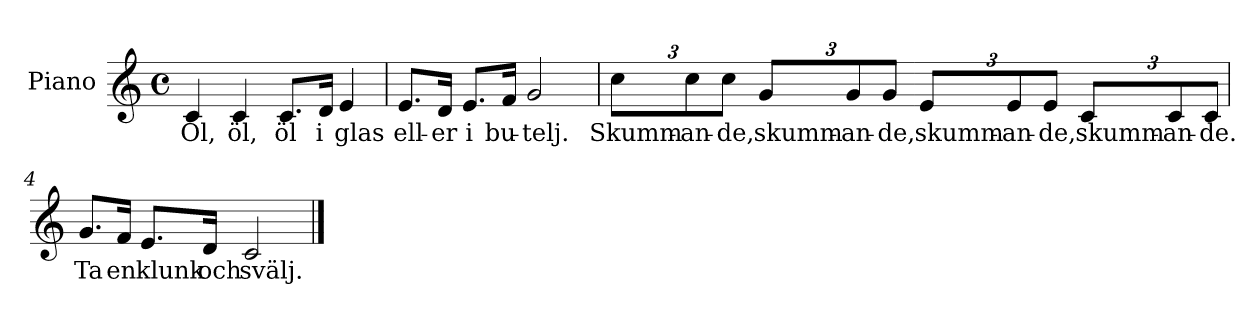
**kern	**text
*part1	*part1
*staff1	*staff1
*I"Piano	*
*I'Pno.	*
*clefG2	*
*k[]	*
*M4/4	*
*met(c)	*
=1	=1
!	!LO:LY:b
4c/	Öl,
!	!LO:LY:b
4c/	öl,
!	!LO:LY:b
8.c/L	öl
!	!LO:LY:b
16d/Jk	i
!	!LO:LY:b
4e/	glas
=2	=2
!	!LO:LY:b
8.e/L	ell-
!	!LO:LY:b
16d/Jk	-er
!	!LO:LY:b
8.e/L	i
!	!LO:LY:b
16f/Jk	bu-
!	!LO:LY:b
2g/	-telj.
=3	=3
*Xbrackettup	*
!	!LO:LY:b
12cc\L	Skumm-
!	!LO:LY:b
12cc\	-an-
!	!LO:LY:b
12cc\J	-de,
!	!LO:LY:b
12g/L	skumm-
!	!LO:LY:b
12g/	-an-
!	!LO:LY:b
12g/J	-de,
!	!LO:LY:b
12e/L	skumm-
!	!LO:LY:b
12e/	-an-
!	!LO:LY:b
12e/J	-de,
!	!LO:LY:b
12c/L	skumm-
!	!LO:LY:b
12c/	-an-
!	!LO:LY:b
12c/J	-de.
=4	=4
!	!LO:LY:b
8.g/L	Ta
!	!LO:LY:b
16f/Jk	en
!	!LO:LY:b
8.e/L	klunk
!	!LO:LY:b
16d/Jk	och
!	!LO:LY:b
2c/	svälj.
==	==
*-	*-
